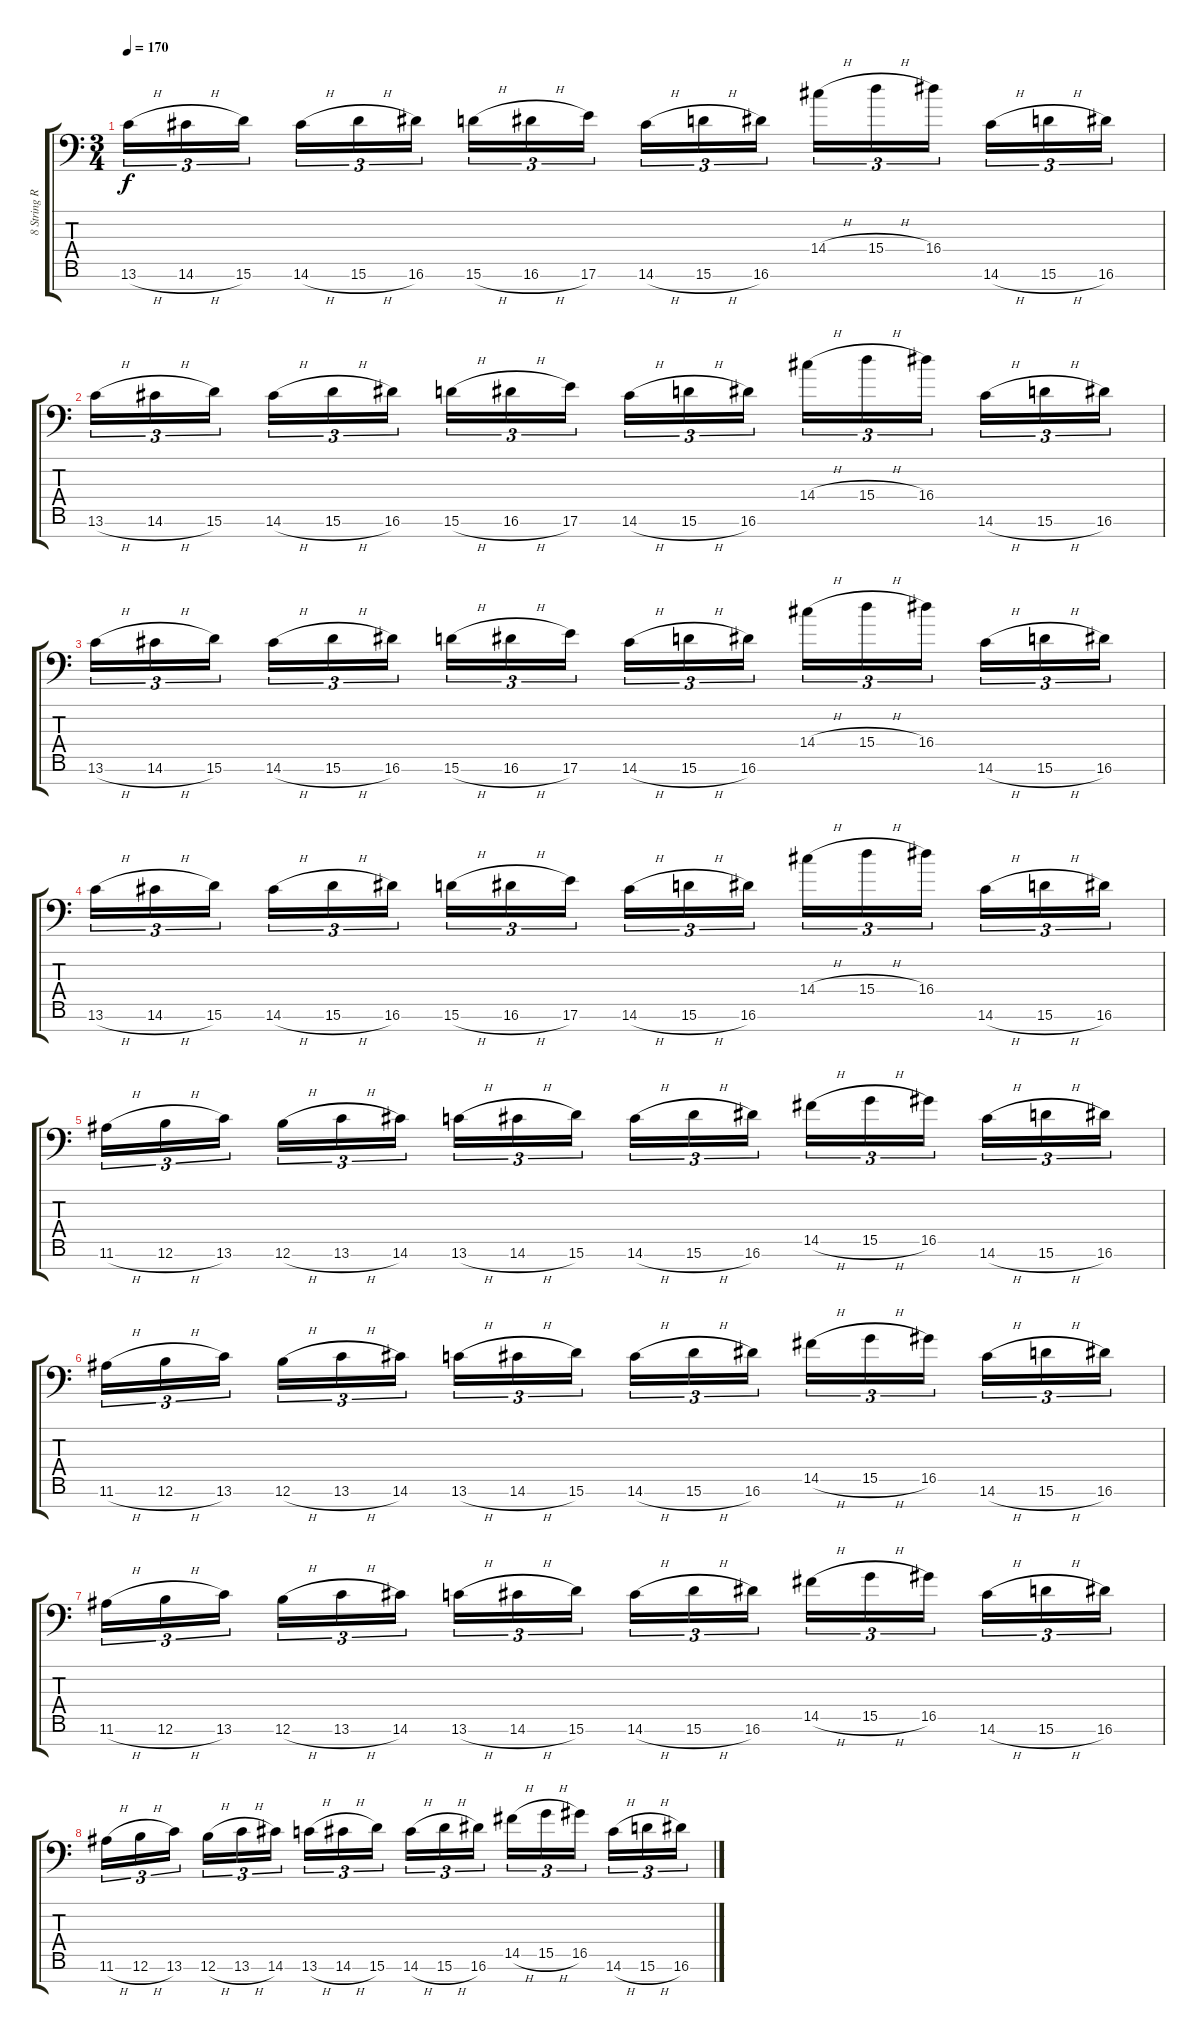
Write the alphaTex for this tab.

\track ("8 String Right" "8 String R") {instrument distortionguitar bank 255}
\staff {score tabs}
\tuning (B3 Gb3 E3 B2 E2 B1 E1) {hide}
\ts (3 4)
\tempo 170
\clef f4
\ks c
13.6{h}.16{tu (3 2) dy f} 14.6{h}.16{tu (3 2) beam merge} 15.6.16{tu (3 2) beam splitsecondary} 14.6{h}.16{tu (3 2) beam merge} 15.6{h}.16{tu (3 2) beam merge} 16.6.16{tu (3 2)} 15.6{h}.16{tu (3 2)} 16.6{h}.16{tu (3 2) beam merge} 17.6.16{tu (3 2) beam splitsecondary} 14.6{h}.16{tu (3 2)} 15.6{h}.16{tu (3 2)} 16.6.16{tu (3 2)} 14.4{h}.16{tu (3 2)} 15.4{h}.16{tu (3 2) beam merge} 16.4.16{tu (3 2) beam splitsecondary} 14.6{h}.16{tu (3 2)} 15.6{h}.16{tu (3 2) beam merge} 16.6.16{tu (3 2)} |
13.6{h}.16{tu (3 2)} 14.6{h}.16{tu (3 2) beam merge} 15.6.16{tu (3 2) beam splitsecondary} 14.6{h}.16{tu (3 2) beam merge} 15.6{h}.16{tu (3 2) beam merge} 16.6.16{tu (3 2)} 15.6{h}.16{tu (3 2)} 16.6{h}.16{tu (3 2) beam merge} 17.6.16{tu (3 2) beam splitsecondary} 14.6{h}.16{tu (3 2)} 15.6{h}.16{tu (3 2)} 16.6.16{tu (3 2)} 14.4{h}.16{tu (3 2)} 15.4{h}.16{tu (3 2) beam merge} 16.4.16{tu (3 2) beam splitsecondary} 14.6{h}.16{tu (3 2)} 15.6{h}.16{tu (3 2) beam merge} 16.6.16{tu (3 2)} |
13.6{h}.16{tu (3 2)} 14.6{h}.16{tu (3 2) beam merge} 15.6.16{tu (3 2) beam splitsecondary} 14.6{h}.16{tu (3 2) beam merge} 15.6{h}.16{tu (3 2) beam merge} 16.6.16{tu (3 2)} 15.6{h}.16{tu (3 2)} 16.6{h}.16{tu (3 2) beam merge} 17.6.16{tu (3 2) beam splitsecondary} 14.6{h}.16{tu (3 2)} 15.6{h}.16{tu (3 2)} 16.6.16{tu (3 2)} 14.4{h}.16{tu (3 2)} 15.4{h}.16{tu (3 2) beam merge} 16.4.16{tu (3 2) beam splitsecondary} 14.6{h}.16{tu (3 2)} 15.6{h}.16{tu (3 2) beam merge} 16.6.16{tu (3 2)} |
13.6{h}.16{tu (3 2)} 14.6{h}.16{tu (3 2) beam merge} 15.6.16{tu (3 2) beam splitsecondary} 14.6{h}.16{tu (3 2) beam merge} 15.6{h}.16{tu (3 2) beam merge} 16.6.16{tu (3 2)} 15.6{h}.16{tu (3 2)} 16.6{h}.16{tu (3 2) beam merge} 17.6.16{tu (3 2) beam splitsecondary} 14.6{h}.16{tu (3 2)} 15.6{h}.16{tu (3 2)} 16.6.16{tu (3 2)} 14.4{h}.16{tu (3 2)} 15.4{h}.16{tu (3 2) beam merge} 16.4.16{tu (3 2) beam splitsecondary} 14.6{h}.16{tu (3 2)} 15.6{h}.16{tu (3 2) beam merge} 16.6.16{tu (3 2)} |
11.6{h}.16{tu (3 2)} 12.6{h}.16{tu (3 2) beam merge} 13.6.16{tu (3 2) beam splitsecondary} 12.6{h}.16{tu (3 2) beam merge} 13.6{h}.16{tu (3 2) beam merge} 14.6.16{tu (3 2)} 13.6{h}.16{tu (3 2)} 14.6{h}.16{tu (3 2) beam merge} 15.6.16{tu (3 2) beam splitsecondary} 14.6{h}.16{tu (3 2)} 15.6{h}.16{tu (3 2)} 16.6.16{tu (3 2)} 14.5{h}.16{tu (3 2)} 15.5{h}.16{tu (3 2) beam merge} 16.5.16{tu (3 2) beam splitsecondary} 14.6{h}.16{tu (3 2)} 15.6{h}.16{tu (3 2) beam merge} 16.6.16{tu (3 2)} |
11.6{h}.16{tu (3 2)} 12.6{h}.16{tu (3 2) beam merge} 13.6.16{tu (3 2) beam splitsecondary} 12.6{h}.16{tu (3 2) beam merge} 13.6{h}.16{tu (3 2) beam merge} 14.6.16{tu (3 2)} 13.6{h}.16{tu (3 2)} 14.6{h}.16{tu (3 2) beam merge} 15.6.16{tu (3 2) beam splitsecondary} 14.6{h}.16{tu (3 2)} 15.6{h}.16{tu (3 2)} 16.6.16{tu (3 2)} 14.5{h}.16{tu (3 2)} 15.5{h}.16{tu (3 2) beam merge} 16.5.16{tu (3 2) beam splitsecondary} 14.6{h}.16{tu (3 2)} 15.6{h}.16{tu (3 2) beam merge} 16.6.16{tu (3 2)} |
11.6{h}.16{tu (3 2)} 12.6{h}.16{tu (3 2) beam merge} 13.6.16{tu (3 2) beam splitsecondary} 12.6{h}.16{tu (3 2) beam merge} 13.6{h}.16{tu (3 2) beam merge} 14.6.16{tu (3 2)} 13.6{h}.16{tu (3 2)} 14.6{h}.16{tu (3 2) beam merge} 15.6.16{tu (3 2) beam splitsecondary} 14.6{h}.16{tu (3 2)} 15.6{h}.16{tu (3 2)} 16.6.16{tu (3 2)} 14.5{h}.16{tu (3 2)} 15.5{h}.16{tu (3 2) beam merge} 16.5.16{tu (3 2) beam splitsecondary} 14.6{h}.16{tu (3 2)} 15.6{h}.16{tu (3 2) beam merge} 16.6.16{tu (3 2)} |
11.6{h}.16{tu (3 2)} 12.6{h}.16{tu (3 2) beam merge} 13.6.16{tu (3 2) beam splitsecondary} 12.6{h}.16{tu (3 2) beam merge} 13.6{h}.16{tu (3 2) beam merge} 14.6.16{tu (3 2)} 13.6{h}.16{tu (3 2)} 14.6{h}.16{tu (3 2) beam merge} 15.6.16{tu (3 2) beam splitsecondary} 14.6{h}.16{tu (3 2)} 15.6{h}.16{tu (3 2)} 16.6.16{tu (3 2)} 14.5{h}.16{tu (3 2)} 15.5{h}.16{tu (3 2) beam merge} 16.5.16{tu (3 2) beam splitsecondary} 14.6{h}.16{tu (3 2)} 15.6{h}.16{tu (3 2) beam merge} 16.6.16{tu (3 2)}
